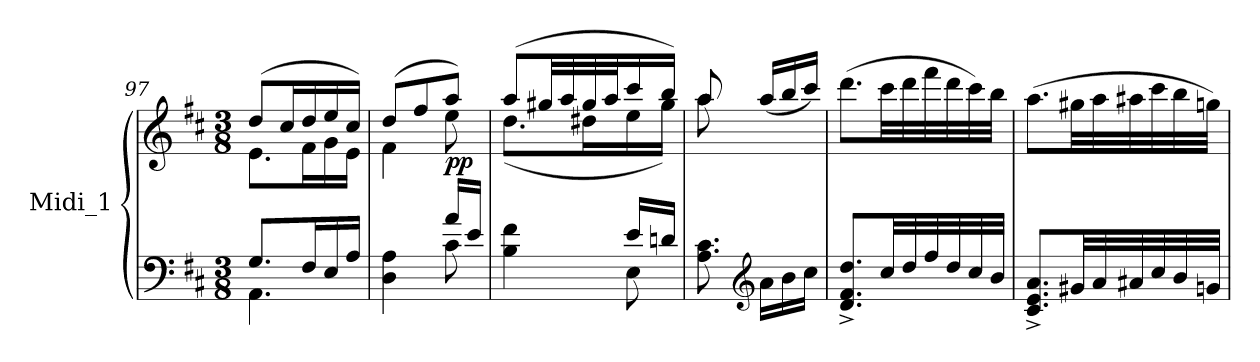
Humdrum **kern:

**kern	**kern	**dynam
*part1	*part1	*part1
*staff2	*staff1	*staff1/2
*I"Midi_1	*	*
*clefF4	*clefG2	*
*k[f#c#]	*k[f#c#]	*
*D:	*D:	*
*M3/8	*M3/8	*
=97	=97	=97
*^	*^	*
8.G/L	4.AA\	(>8dd/L	8.e\L	.
.	.	16cc#/L	.	.
16F#/L	.	16dd/	16f#\L	.
16E/	.	16ee/	16g\	.
16A/JJ	.	16cc#/JJ)	16e\JJ	.
=98	=98	=98	=98	=98
4D\ 4A\	4ryy	(>8dd/L	4f#\	.
.	.	8ff#/	.	.
!	!	!	!	!LO:DY:b
16a/LL	8c#\	8aa/J)	8ee\	pp
16e/JJ	.	.	.	.
=99	=99	=99	=99	=99
4B\ 4f#\	4ryy	(>8aa/L	(<8.dd\L	.
.	.	32gg#X/LL	.	.
.	.	32aa/	.	.
.	.	32gg#/	16dd#X\L	.
.	.	32aa/J	.	.
16e/LL	8E\	16ccc#/	16ee\	.
16dni/JJ	.	16bb/JJ)	16gg#\JJ)	.
*v	*v	*	*	*
=100	=100	=100	=100
8.A\ 8.c#\	8aa/	8aa\	.
.	16ryy	4ryy	.
*clefG2	*	*	*
16a\LL	(>16aa/LL	.	.
16b\	16bb/	.	.
16cc#\JJ	16ccc#/JJ)	.	.
*	*v	*v	*
=101	=101	=101
8.d/^ 8.f#/^ 8.dd/^L	(>8.ddd\L	.
32cc#/LL	32ccc#\LL	.
32dd/	32ddd\	.
32ff#/	32fff#\	.
32dd/	32ddd\	.
32cc#/	32ccc#\)	.
32b/JJJ	32bb\JJJ	.
!!LO:PB:g=z
=102	=102	=102
8.c#/^ 8.e/^ 8.a/^L	(>8.aa\L	.
32g#X/LL	32gg#X\LL	.
32a/	32aa\	.
32a#X/	32aa#X\	.
32cc#/	32ccc#\	.
32b/	32bb\	.
32gn/JJJ	32ggn\JJJ)	.
=	=	=
*-	*-	*-
